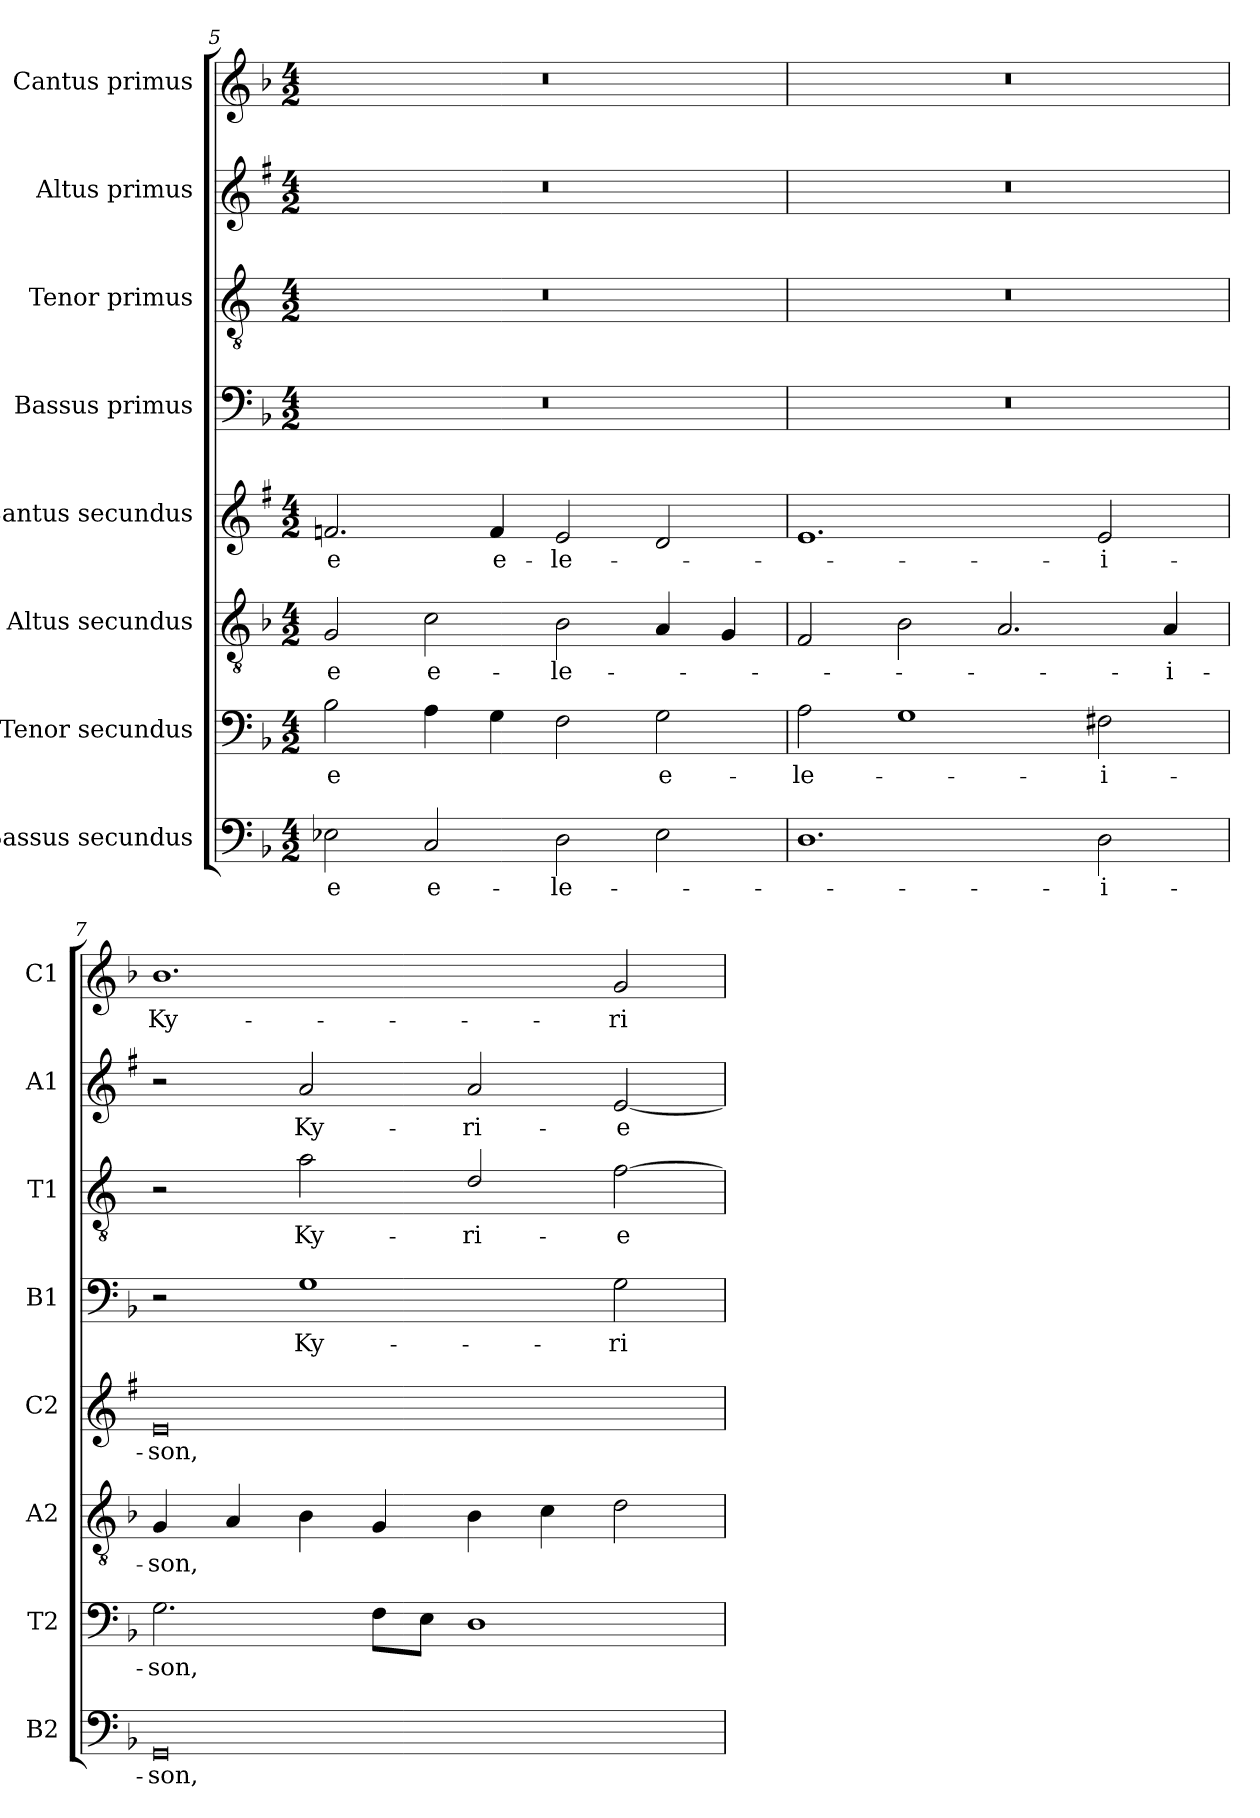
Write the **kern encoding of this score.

**kern	**text	**kern	**text	**kern	**text	**kern	**text	**kern	**text	**kern	**text	**kern	**text	**kern	**text
*part8	*part8	*part7	*part7	*part6	*part6	*part5	*part5	*part4	*part4	*part3	*part3	*part2	*part2	*part1	*part1
*staff8	*staff8	*staff7	*staff7	*staff6	*staff6	*staff5	*staff5	*staff4	*staff4	*staff3	*staff3	*staff2	*staff2	*staff1	*staff1
*I"Bassus secundus	*	*I"Tenor secundus	*	*I"Altus secundus	*	*I"Cantus secundus	*	*I"Bassus primus	*	*I"Tenor primus	*	*I"Altus primus	*	*I"Cantus primus	*
*I'B2	*	*I'T2	*	*I'A2	*	*I'C2	*	*I'B1	*	*I'T1	*	*I'A1	*	*I'C1	*
!!LO:LB:g=z
*clefF4	*	*clefF4	*	*clefGv2	*	*clefG2	*	*clefF4	*	*clefGv2	*	*clefG2	*	*clefG2	*
*	*	*	*	*	*	*ITrd1c2	*	*	*	*ITrd4c7	*	*ITrd1c2	*	*	*
*k[b-]	*	*k[b-]	*	*k[b-]	*	*k[b-]	*	*k[b-]	*	*k[b-]	*	*k[b-]	*	*k[b-]	*
*F:	*	*F:	*	*F:	*	*F:	*	*F:	*	*F:	*	*F:	*	*F:	*
*M4/2	*	*M4/2	*	*M4/2	*	*M4/2	*	*M4/2	*	*M4/2	*	*M4/2	*	*M4/2	*
=5	=5	=5	=5	=5	=5	=5	=5	=5	=5	=5	=5	=5	=5	=5	=5
!	!LO:LY:b	!	!LO:LY:b	!	!LO:LY:b	!	!LO:LY:b	!	!	!	!	!	!	!	!
2E-X\	-e	2B-\	-e	2G/	-e	2.e-X/	-e	0r	.	0r	.	0r	.	0r	.
!	!LO:LY:b	!	!	!	!LO:LY:b	!	!	!	!	!	!	!	!	!	!
2C/	e-	4A\	.	2c\	e-	.	.	.	.	.	.	.	.	.	.
!	!	!	!	!	!	!	!LO:LY:b	!	!	!	!	!	!	!	!
.	.	4G\	.	.	.	4e-/	e-	.	.	.	.	.	.	.	.
!	!LO:LY:b	!	!	!	!LO:LY:b	!	!LO:LY:b	!	!	!	!	!	!	!	!
2D\	-le-	2F\	.	2B-\	-le-	2d/	-le-	.	.	.	.	.	.	.	.
!	!	!	!LO:LY:b	!	!	!	!	!	!	!	!	!	!	!	!
2E-\	.	2G\	e-	4A/	.	2c/	.	.	.	.	.	.	.	.	.
.	.	.	.	4G/	.	.	.	.	.	.	.	.	.	.	.
=6	=6	=6	=6	=6	=6	=6	=6	=6	=6	=6	=6	=6	=6	=6	=6
!	!	!	!LO:LY:b	!	!	!	!	!	!	!	!	!	!	!	!
1.D	.	2A\	-le-	2F/	.	1.d	.	0r	.	0r	.	0r	.	0r	.
.	.	1G	.	2B-\	.	.	.	.	.	.	.	.	.	.	.
.	.	.	.	2.A/	.	.	.	.	.	.	.	.	.	.	.
!	!LO:LY:b	!	!LO:LY:b	!	!	!	!LO:LY:b	!	!	!	!	!	!	!	!
2D\	-i-	2F#X\	-i-	.	.	2d/	-i-	.	.	.	.	.	.	.	.
!	!	!	!	!	!LO:LY:b	!	!	!	!	!	!	!	!	!	!
.	.	.	.	4A/	-i-	.	.	.	.	.	.	.	.	.	.
=7	=7	=7	=7	=7	=7	=7	=7	=7	=7	=7	=7	=7	=7	=7	=7
!	!LO:LY:b	!	!LO:LY:b	!	!LO:LY:b	!	!LO:LY:b	!	!	!	!	!	!	!	!LO:LY:b
0GG	-son,	2.G\	-son,	4G/	-son,	0d	-son,	2r	.	2r	.	2r	.	1.b-	Ky-
.	.	.	.	4A/	.	.	.	.	.	.	.	.	.	.	.
!	!	!	!	!	!	!	!	!	!LO:LY:b	!	!LO:LY:b	!	!LO:LY:b	!	!
.	.	.	.	4B-\	.	.	.	1G	Ky-	2d\	Ky-	2g/	Ky-	.	.
.	.	8F\L	.	4G/	.	.	.	.	.	.	.	.	.	.	.
.	.	8E\J	.	.	.	.	.	.	.	.	.	.	.	.	.
!	!	!	!	!	!	!	!	!	!	!	!LO:LY:b	!	!LO:LY:b	!	!
.	.	1D	.	4B-\	.	.	.	.	.	2G/	-ri-	2g/	-ri-	.	.
.	.	.	.	4c\	.	.	.	.	.	.	.	.	.	.	.
!	!	!	!	!	!	!	!	!	!LO:LY:b	!	!LO:LY:b	!	!LO:LY:b	!	!LO:LY:b
.	.	.	.	2d\	.	.	.	2G\	-ri-	[2B-\	-e	[2d/	-e	2g/	-ri-
=	=	=	=	=	=	=	=	=	=	=	=	=	=	=	=
*-	*-	*-	*-	*-	*-	*-	*-	*-	*-	*-	*-	*-	*-	*-	*-
